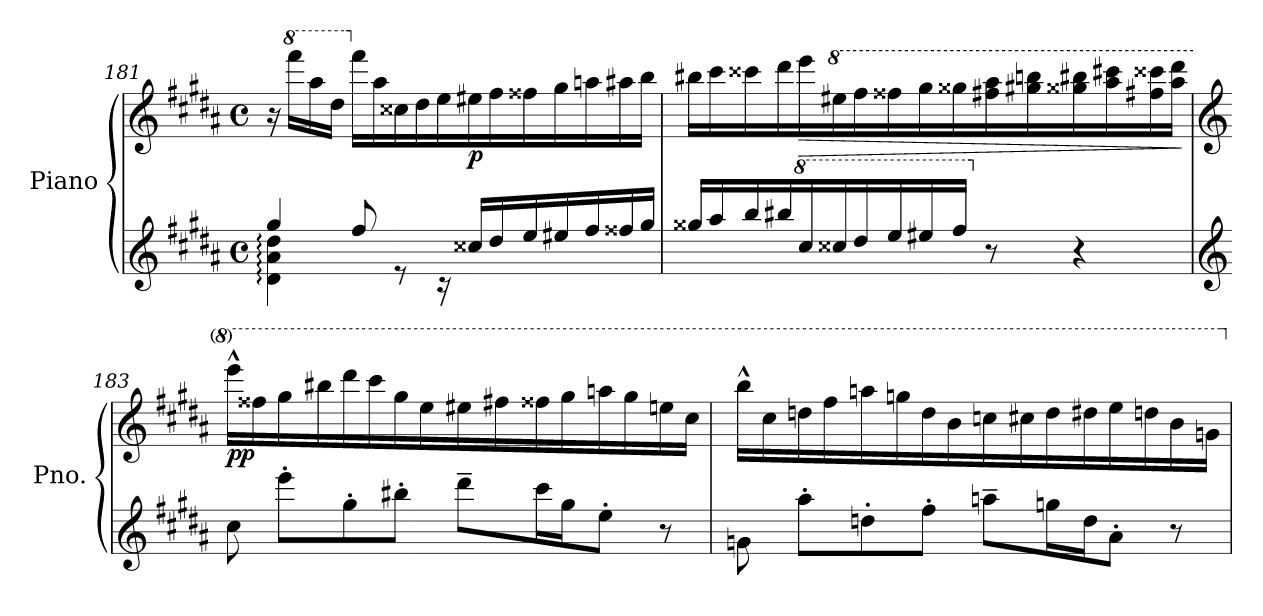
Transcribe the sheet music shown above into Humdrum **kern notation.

**kern	**kern	**dynam
*part1	*part1	*part1
*staff2	*staff1	*staff1/2
*I"Piano	*	*
*I'Pno.	*	*
*clefG2	*clefG2	*
*k[f#c#g#d#a#]	*k[f#c#g#d#a#]	*
*M4/4	*M4/4	*
*met(c)	*met(c)	*
=181	=181	=181
*^	*	*
4gg#/	4d#\: 4a#\: 4dd#\:	16r	.
*	*	*8va	*
*	*	*MM80	*
.	.	16ffff#\LL	.
.	.	16aaa#\	.
.	.	16ddd#\JJ	.
*	*	*X8va	*
*	*	*MM100	*
8ff#/	2.ryy	16fff#\LL	.
.	.	16aa#\	.
8re	.	16cc##X\	.
.	.	16dd#\	.
*	*	*MM110	*
16rc	.	16ee\	.
!	!	!	!LO:DY:b
16cc##X/LL	.	16ee#X\	p
*	*	*MM120	*
16dd#/	.	16ff#\	.
16ee/	.	16ff##X\	.
*	*	*MM130	*
16ee#X/	.	16gg#\	.
16ff#/	.	16aan\	.
16ff##X/	.	16aa#X\	.
16gg#/JJ	.	16bb\JJ	.
*v	*v	*	*
!!LO:LB:g=z
=182	=182	=182
16gg##X/LL	16bb#X\LL	.
16aa#/	16ccc#\	.
16bb/	16ccc##X\	.
16bb#X/	16ddd#\	.
*8va	*	*
*	*MM140	*
!	!	!LO:HP:b
16ccc#/	16eee\	>
*	*8va	*
16ccc##X/	16eee#X\	.
16ddd#/	16fff#\	.
16eee/	16fff##X\	.
16eee#X/	16ggg#\	.
16fff#/JJ	16ggg##X\	.
*X8va	*	*
8r	16fff#X\ 16aaa#\	.
.	16ggg#X\ 16bbb\	.
4r	16ggg##X\ 16bbb#X\	.
.	16aaa#\ 16cccc#\	.
.	16fff#X\ 16cccc##X\	.
.	16aaa#\ 16dddd#\JJ	.
.	.	]
!!LO:LB:g=z
=183	=183	=183
*clefG2	*clefG2	*
*	*MM160	*
!	!	!LO:DY:b
8cc#\	16eeee^^\LL	pp
.	16fff##X\	.
8eee'\L	16ggg#\	.
.	16bbb#X\	.
8gg#'\	16dddd#\	.
.	16cccc#\	.
8bb#X'\J	16ggg#\	.
.	16eee\	.
8ddd#~\L	16eee#X\	.
.	16fff#X\	.
16ccc#\L	16fff##X\	.
16gg#\J	16ggg#\	.
8ee'\J	16aaan\	.
.	16ggg#\	.
8r	16eeen\	.
.	16ccc#\JJ	.
=184	=184	=184
8gn\	16bbb^^\LL	.
.	16ccc#\	.
8aa#'\L	16dddn\	.
.	16fff#\	.
8ddn'\	16aaan\	.
.	16gggn\	.
8ff#'\J	16ddd\	.
.	16bb\	.
8aan~\L	16cccn\	.
.	16ccc#X\	.
16ggn\L	16ddd\	.
16dd\J	16ddd#X\	.
8a#'\J	16eee\	.
.	16dddn\	.
8r	16bb\	.
.	16ggn\JJ	.
*	*X8va	*
=	=	=
*-	*-	*-
